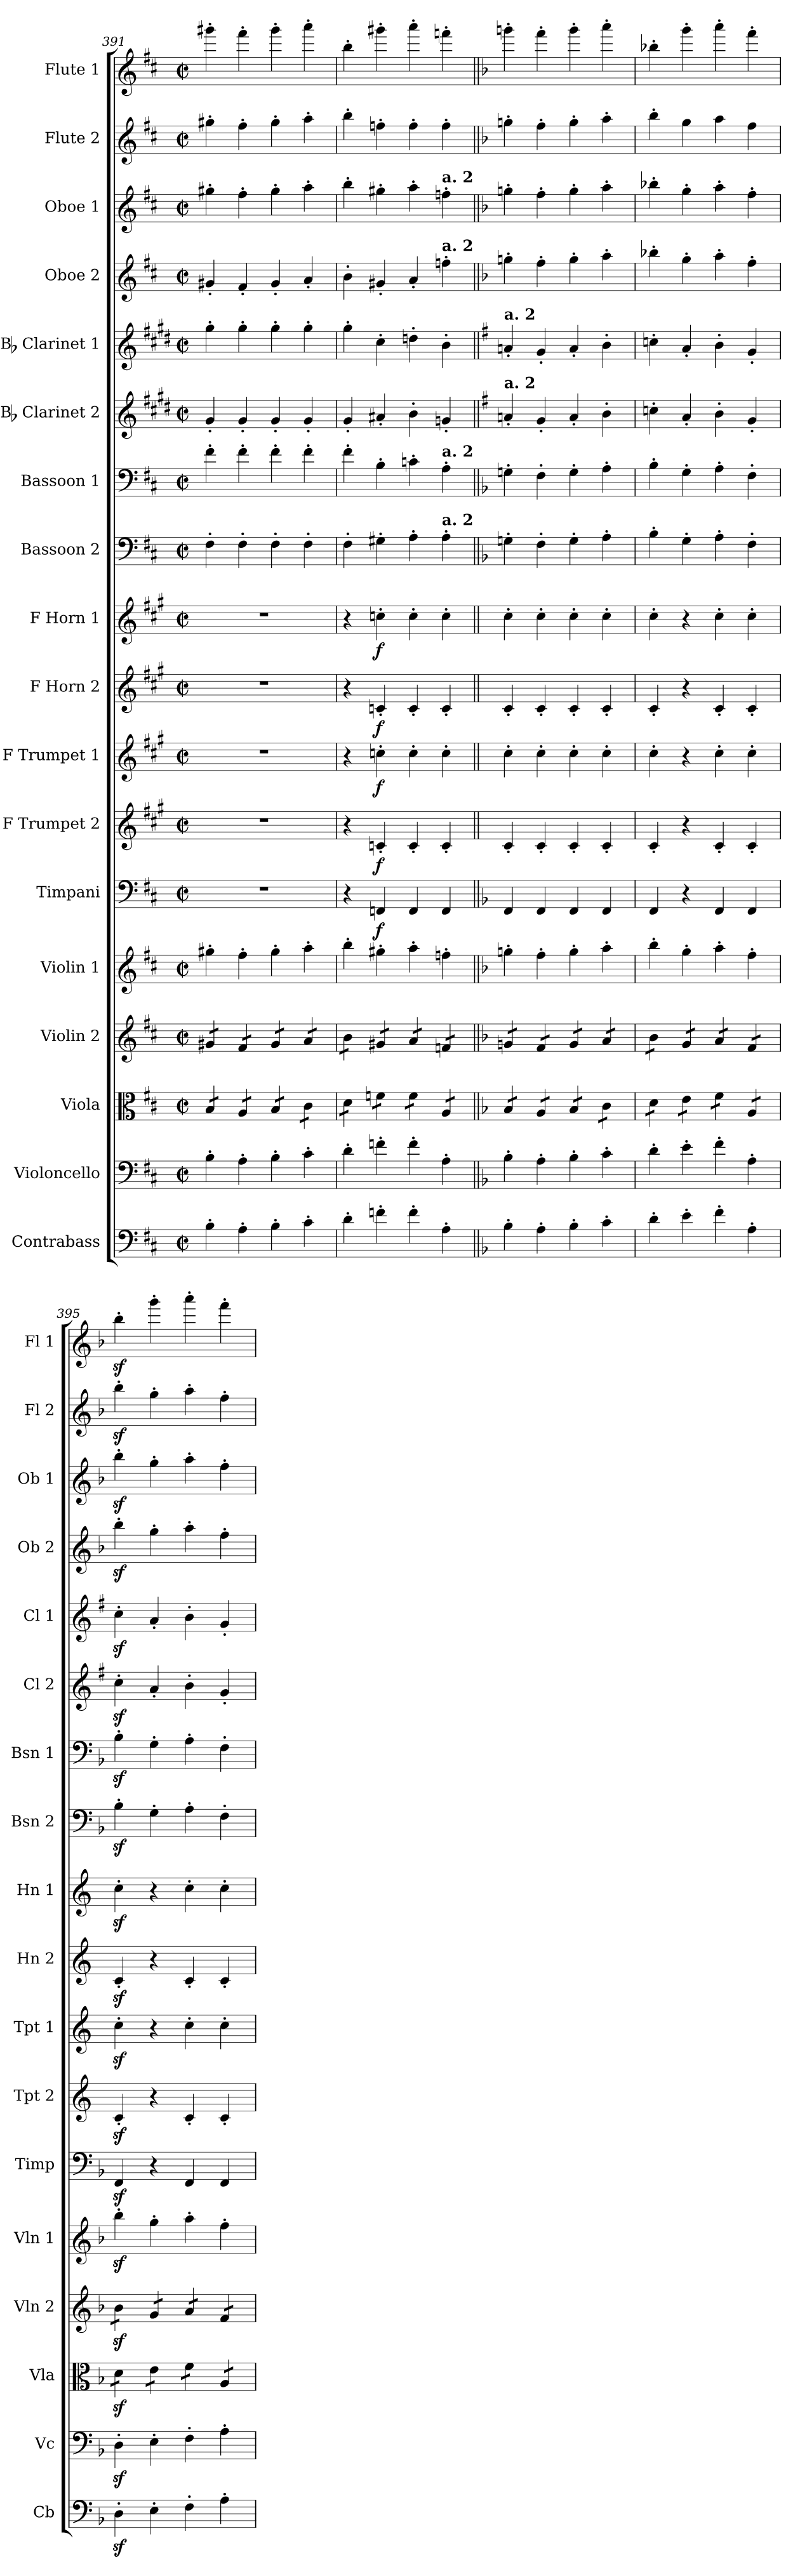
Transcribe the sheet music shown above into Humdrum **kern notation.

**kern	**kern	**kern	**kern	**kern	**kern	**dynam	**kern	**dynam	**kern	**dynam	**kern	**dynam	**kern	**dynam	**kern	**kern	**kern	**kern	**kern	**kern	**kern	**kern
*part18	*part17	*part16	*part15	*part14	*part13	*part13	*part12	*part12	*part11	*part11	*part10	*part10	*part9	*part9	*part8	*part7	*part6	*part5	*part4	*part3	*part2	*part1
*staff18	*staff17	*staff16	*staff15	*staff14	*staff13	*staff13	*staff12	*staff12	*staff11	*staff11	*staff10	*staff10	*staff9	*staff9	*staff8	*staff7	*staff6	*staff5	*staff4	*staff3	*staff2	*staff1
*I"Contrabass	*I"Violoncello	*I"Viola	*I"Violin 2	*I"Violin 1	*I"Timpani	*	*I"F Trumpet 2	*	*I"F Trumpet 1	*	*I"F Horn 2	*	*I"F Horn 1	*	*I"Bassoon 2	*I"Bassoon 1	*I"Bb Clarinet 2	*I"Bb Clarinet 1	*I"Oboe 2	*I"Oboe 1	*I"Flute 2	*I"Flute 1
*I'Cb	*I'Vc	*I'Vla	*I'Vln 2	*I'Vln 1	*I'Timp	*	*I'Tpt 2	*	*I'Tpt 1	*	*I'Hn 2	*	*I'Hn 1	*	*I'Bsn 2	*I'Bsn 1	*I'Cl 2	*I'Cl 1	*I'Ob 2	*I'Ob 1	*I'Fl 2	*I'Fl 1
*clefF4	*clefF4	*clefC3	*clefG2	*clefG2	*clefF4	*	*clefG2	*	*clefG2	*	*clefG2	*	*clefG2	*	*clefF4	*clefF4	*clefG2	*clefG2	*clefG2	*clefG2	*clefG2	*clefG2
*ITrd7c12	*	*	*	*	*	*	*ITrd-3c-5	*	*ITrd-3c-5	*	*ITrd4c7	*	*ITrd4c7	*	*	*	*ITrd1c2	*ITrd1c2	*	*	*	*
*k[f#c#]	*k[f#c#]	*k[f#c#]	*k[f#c#]	*k[f#c#]	*k[f#c#]	*	*k[f#c#]	*	*k[f#c#]	*	*k[f#c#]	*	*k[f#c#]	*	*k[f#c#]	*k[f#c#]	*k[f#c#]	*k[f#c#]	*k[f#c#]	*k[f#c#]	*k[f#c#]	*k[f#c#]
*M2/2	*M2/2	*M2/2	*M2/2	*M2/2	*M2/2	*	*M2/2	*	*M2/2	*	*M2/2	*	*M2/2	*	*M2/2	*M2/2	*M2/2	*M2/2	*M2/2	*M2/2	*M2/2	*M2/2
*met(c|)	*met(c|)	*met(c|)	*met(c|)	*met(c|)	*met(c|)	*	*met(c|)	*	*met(c|)	*	*met(c|)	*	*met(c|)	*	*met(c|)	*met(c|)	*met(c|)	*met(c|)	*met(c|)	*met(c|)	*met(c|)	*met(c|)
=391	=391	=391	=391	=391	=391	=391	=391	=391	=391	=391	=391	=391	=391	=391	=391	=391	=391	=391	=391	=391	=391	=391
*	*	*tremolo	*	*	*	*	*	*	*	*	*	*	*	*	*	*	*	*	*	*	*	*
*	*	*	*tremolo	*	*	*	*	*	*	*	*	*	*	*	*	*	*	*	*	*	*	*
4BB'\	4B'\	12B/L	12g#X/L	4gg#X'\	1r	.	1r	.	1r	.	1r	.	1r	.	4F#'\	4f#'\	4f#'/	4ff#'\	4g#X'/	4gg#X'\	4gg#X'\	4ggg#X'\
.	.	12B/	12g#X/	.	.	.	.	.	.	.	.	.	.	.	.	.	.	.	.	.	.	.
.	.	12B/J	12g#X/J	.	.	.	.	.	.	.	.	.	.	.	.	.	.	.	.	.	.	.
4AA'\	4A'\	12A/L	12f#/L	4ff#'\	.	.	.	.	.	.	.	.	.	.	4F#'\	4f#'\	4f#'/	4ff#'\	4f#'/	4ff#'\	4ff#'\	4fff#'\
.	.	12A/	12f#/	.	.	.	.	.	.	.	.	.	.	.	.	.	.	.	.	.	.	.
.	.	12A/J	12f#/J	.	.	.	.	.	.	.	.	.	.	.	.	.	.	.	.	.	.	.
4BB'\	4B'\	12B/L	12g#/L	4gg#'\	.	.	.	.	.	.	.	.	.	.	4F#'\	4f#'\	4f#'/	4ff#'\	4g#'/	4gg#'\	4gg#'\	4ggg#'\
.	.	12B/	12g#/	.	.	.	.	.	.	.	.	.	.	.	.	.	.	.	.	.	.	.
.	.	12B/J	12g#/J	.	.	.	.	.	.	.	.	.	.	.	.	.	.	.	.	.	.	.
4C#'\	4c#'\	12c#\L	12a/L	4aa'\	.	.	.	.	.	.	.	.	.	.	4F#'\	4f#'\	4f#'/	4ff#'\	4a'/	4aa'\	4aa'\	4aaa'\
.	.	12c#\	12a/	.	.	.	.	.	.	.	.	.	.	.	.	.	.	.	.	.	.	.
.	.	12c#\J	12a/J	.	.	.	.	.	.	.	.	.	.	.	.	.	.	.	.	.	.	.
=392	=392	=392	=392	=392	=392	=392	=392	=392	=392	=392	=392	=392	=392	=392	=392	=392	=392	=392	=392	=392	=392	=392
4D'\	4d'\	12d\L	12b\L	4bb'\	4r	.	4r	.	4r	.	4r	.	4r	.	4F#'\	4f#'\	4f#'/	4ff#'\	4b'\	4bb'\	4bb'\	4bb'\
.	.	12d\	12b\	.	.	.	.	.	.	.	.	.	.	.	.	.	.	.	.	.	.	.
.	.	12d\J	12b\J	.	.	.	.	.	.	.	.	.	.	.	.	.	.	.	.	.	.	.
!	!	!	!	!	!	!LO:DY:b	!	!LO:DY:b	!	!LO:DY:b	!	!LO:DY:b	!	!LO:DY:b	!	!	!	!	!	!	!	!
4Fn'\	4fn'\	12fn\L	12g#X/L	4gg#X'\	4FFn/	f	4fn'/	f	4ffn'\	f	4Fn'/	f	4fn'\	f	4G#X'\	4B'\	4g#X'/	4b'\	4g#X'/	4gg#X'\	4ffn'\	4ggg#X'\
.	.	12fn\	12g#X/	.	.	.	.	.	.	.	.	.	.	.	.	.	.	.	.	.	.	.
.	.	12fn\J	12g#X/J	.	.	.	.	.	.	.	.	.	.	.	.	.	.	.	.	.	.	.
4F'\	4f'\	12f\L	12a/L	4aa'\	4FF/	.	4f'/	.	4ff'\	.	4F'/	.	4f'\	.	4A'\	4cn'\	4a'\	4ccn'\	4a'/	4aa'\	4ff'\	4aaa'\
.	.	12f\	12a/	.	.	.	.	.	.	.	.	.	.	.	.	.	.	.	.	.	.	.
.	.	12f\J	12a/J	.	.	.	.	.	.	.	.	.	.	.	.	.	.	.	.	.	.	.
!	!	!	!	!	!	!	!	!	!	!	!	!	!	!	!	!	!	!	!	!LO:TX:a:B:t=a. 2	!	!
!	!	!	!	!	!	!	!	!	!	!	!	!	!	!	!	!	!	!	!LO:TX:a:B:t=a. 2	!	!	!
!	!	!	!	!	!	!	!	!	!	!	!	!	!	!	!	!LO:TX:a:B:t=a. 2	!	!	!	!	!	!
!	!	!	!	!	!	!	!	!	!	!	!	!	!	!	!LO:TX:a:B:t=a. 2	!	!	!	!	!	!	!
4AA'\	4A'\	12A/L	12fn/L	4ffn'\	4FF/	.	4f'/	.	4ff'\	.	4F'/	.	4f'\	.	4A'\	4A'\	4fn'/	4a'\	4ffn'\	4ffn'\	4ff'\	4fffn'\
.	.	12A/	12fn/	.	.	.	.	.	.	.	.	.	.	.	.	.	.	.	.	.	.	.
.	.	12A/J	12fn/J	.	.	.	.	.	.	.	.	.	.	.	.	.	.	.	.	.	.	.
=393||	=393||	=393||	=393||	=393||	=393||	=393||	=393||	=393||	=393||	=393||	=393||	=393||	=393||	=393||	=393||	=393||	=393||	=393||	=393||	=393||	=393||	=393||
*k[b-]	*k[b-]	*k[b-]	*k[b-]	*k[b-]	*k[b-]	*	*k[b-]	*	*k[b-]	*	*k[b-]	*	*k[b-]	*	*k[b-]	*k[b-]	*k[b-]	*k[b-]	*k[b-]	*k[b-]	*k[b-]	*k[b-]
!	!	!	!	!	!	!	!	!	!	!	!	!	!	!	!	!	!	!LO:TX:a:B:t=a. 2	!	!	!	!
!	!	!	!	!	!	!	!	!	!	!	!	!	!	!	!	!	!LO:TX:a:B:t=a. 2	!	!	!	!	!
4BB-'\	4B-'\	12B-/L	12gn/L	4ggn'\	4FF/	.	4f'/	.	4ff'\	.	4F'/	.	4f'\	.	4Gn'\	4Gn'\	4gn'/	4gn'/	4ggn'\	4ggn'\	4ggn'\	4gggn'\
.	.	12B-/	12gn/	.	.	.	.	.	.	.	.	.	.	.	.	.	.	.	.	.	.	.
.	.	12B-/J	12gn/J	.	.	.	.	.	.	.	.	.	.	.	.	.	.	.	.	.	.	.
4AA'\	4A'\	12A/L	12f/L	4ff'\	4FF/	.	4f'/	.	4ff'\	.	4F'/	.	4f'\	.	4F'\	4F'\	4f'/	4f'/	4ff'\	4ff'\	4ff'\	4fff'\
.	.	12A/	12f/	.	.	.	.	.	.	.	.	.	.	.	.	.	.	.	.	.	.	.
.	.	12A/J	12f/J	.	.	.	.	.	.	.	.	.	.	.	.	.	.	.	.	.	.	.
4BB-'\	4B-'\	12B-/L	12g/L	4gg'\	4FF/	.	4f'/	.	4ff'\	.	4F'/	.	4f'\	.	4G'\	4G'\	4g'/	4g'/	4gg'\	4gg'\	4gg'\	4ggg'\
.	.	12B-/	12g/	.	.	.	.	.	.	.	.	.	.	.	.	.	.	.	.	.	.	.
.	.	12B-/J	12g/J	.	.	.	.	.	.	.	.	.	.	.	.	.	.	.	.	.	.	.
4C'\	4c'\	12c\L	12a/L	4aa'\	4FF/	.	4f'/	.	4ff'\	.	4F'/	.	4f'\	.	4A'\	4A'\	4a'\	4a'\	4aa'\	4aa'\	4aa'\	4aaa'\
.	.	12c\	12a/	.	.	.	.	.	.	.	.	.	.	.	.	.	.	.	.	.	.	.
.	.	12c\J	12a/J	.	.	.	.	.	.	.	.	.	.	.	.	.	.	.	.	.	.	.
=394	=394	=394	=394	=394	=394	=394	=394	=394	=394	=394	=394	=394	=394	=394	=394	=394	=394	=394	=394	=394	=394	=394
4D'\	4d'\	12d\L	12b-\L	4bb-'\	4FF/	.	4f'/	.	4ff'\	.	4F'/	.	4f'\	.	4B-'\	4B-'\	4b-X'\	4b-X'\	4bb-X'\	4bb-X'\	4bb-'\	4bb-X'\
.	.	12d\	12b-\	.	.	.	.	.	.	.	.	.	.	.	.	.	.	.	.	.	.	.
.	.	12d\J	12b-\J	.	.	.	.	.	.	.	.	.	.	.	.	.	.	.	.	.	.	.
4E'\	4e'\	12e\L	12g/L	4gg'\	4r	.	4r	.	4r	.	4r	.	4r	.	4G'\	4G'\	4g'/	4g'/	4gg'\	4gg'\	4gg\	4ggg'\
.	.	12e\	12g/	.	.	.	.	.	.	.	.	.	.	.	.	.	.	.	.	.	.	.
.	.	12e\J	12g/J	.	.	.	.	.	.	.	.	.	.	.	.	.	.	.	.	.	.	.
4F'\	4f'\	12f\L	12a/L	4aa'\	4FF/	.	4f'/	.	4ff'\	.	4F'/	.	4f'\	.	4A'\	4A'\	4a'\	4a'\	4aa'\	4aa'\	4aa\	4aaa'\
.	.	12f\	12a/	.	.	.	.	.	.	.	.	.	.	.	.	.	.	.	.	.	.	.
.	.	12f\J	12a/J	.	.	.	.	.	.	.	.	.	.	.	.	.	.	.	.	.	.	.
4AA'\	4A'\	12A/L	12f/L	4ff'\	4FF/	.	4f'/	.	4ff'\	.	4F'/	.	4f'\	.	4F'\	4F'\	4f'/	4f'/	4ff'\	4ff'\	4ff\	4fff'\
.	.	12A/	12f/	.	.	.	.	.	.	.	.	.	.	.	.	.	.	.	.	.	.	.
.	.	12A/J	12f/J	.	.	.	.	.	.	.	.	.	.	.	.	.	.	.	.	.	.	.
=395	=395	=395	=395	=395	=395	=395	=395	=395	=395	=395	=395	=395	=395	=395	=395	=395	=395	=395	=395	=395	=395	=395
4DDz<'\	4Dz<'\	12dz<\L	12b-z<\L	4bb-z<'\	4FFz</	.	4fz<'/	.	4ffz<'\	.	4Fz<'/	.	4fz<'\	.	4B-z<'\	4B-z<'\	4b-z<'\	4b-z<'\	4bb-z<'\	4bb-z<'\	4bb-z<'\	4bb-z<'\
.	.	12dz<\	12b-z<\	.	.	.	.	.	.	.	.	.	.	.	.	.	.	.	.	.	.	.
.	.	12dz<\J	12b-z<\J	.	.	.	.	.	.	.	.	.	.	.	.	.	.	.	.	.	.	.
4EE'\	4E'\	12e\L	12g/L	4gg'\	4r	.	4r	.	4r	.	4r	.	4r	.	4G'\	4G'\	4g'/	4g'/	4gg'\	4gg'\	4gg'\	4ggg'\
.	.	12e\	12g/	.	.	.	.	.	.	.	.	.	.	.	.	.	.	.	.	.	.	.
.	.	12e\J	12g/J	.	.	.	.	.	.	.	.	.	.	.	.	.	.	.	.	.	.	.
4FF'\	4F'\	12f\L	12a/L	4aa'\	4FF/	.	4f'/	.	4ff'\	.	4F'/	.	4f'\	.	4A'\	4A'\	4a'\	4a'\	4aa'\	4aa'\	4aa'\	4aaa'\
.	.	12f\	12a/	.	.	.	.	.	.	.	.	.	.	.	.	.	.	.	.	.	.	.
.	.	12f\J	12a/J	.	.	.	.	.	.	.	.	.	.	.	.	.	.	.	.	.	.	.
4AA'\	4A'\	12A/L	12f/L	4ff'\	4FF/	.	4f'/	.	4ff'\	.	4F'/	.	4f'\	.	4F'\	4F'\	4f'/	4f'/	4ff'\	4ff'\	4ff'\	4fff'\
.	.	12A/	12f/	.	.	.	.	.	.	.	.	.	.	.	.	.	.	.	.	.	.	.
.	.	12A/J	12f/J	.	.	.	.	.	.	.	.	.	.	.	.	.	.	.	.	.	.	.
*	*	*	*Xtremolo	*	*	*	*	*	*	*	*	*	*	*	*	*	*	*	*	*	*	*
*	*	*Xtremolo	*	*	*	*	*	*	*	*	*	*	*	*	*	*	*	*	*	*	*	*
=	=	=	=	=	=	=	=	=	=	=	=	=	=	=	=	=	=	=	=	=	=	=
*-	*-	*-	*-	*-	*-	*-	*-	*-	*-	*-	*-	*-	*-	*-	*-	*-	*-	*-	*-	*-	*-	*-
